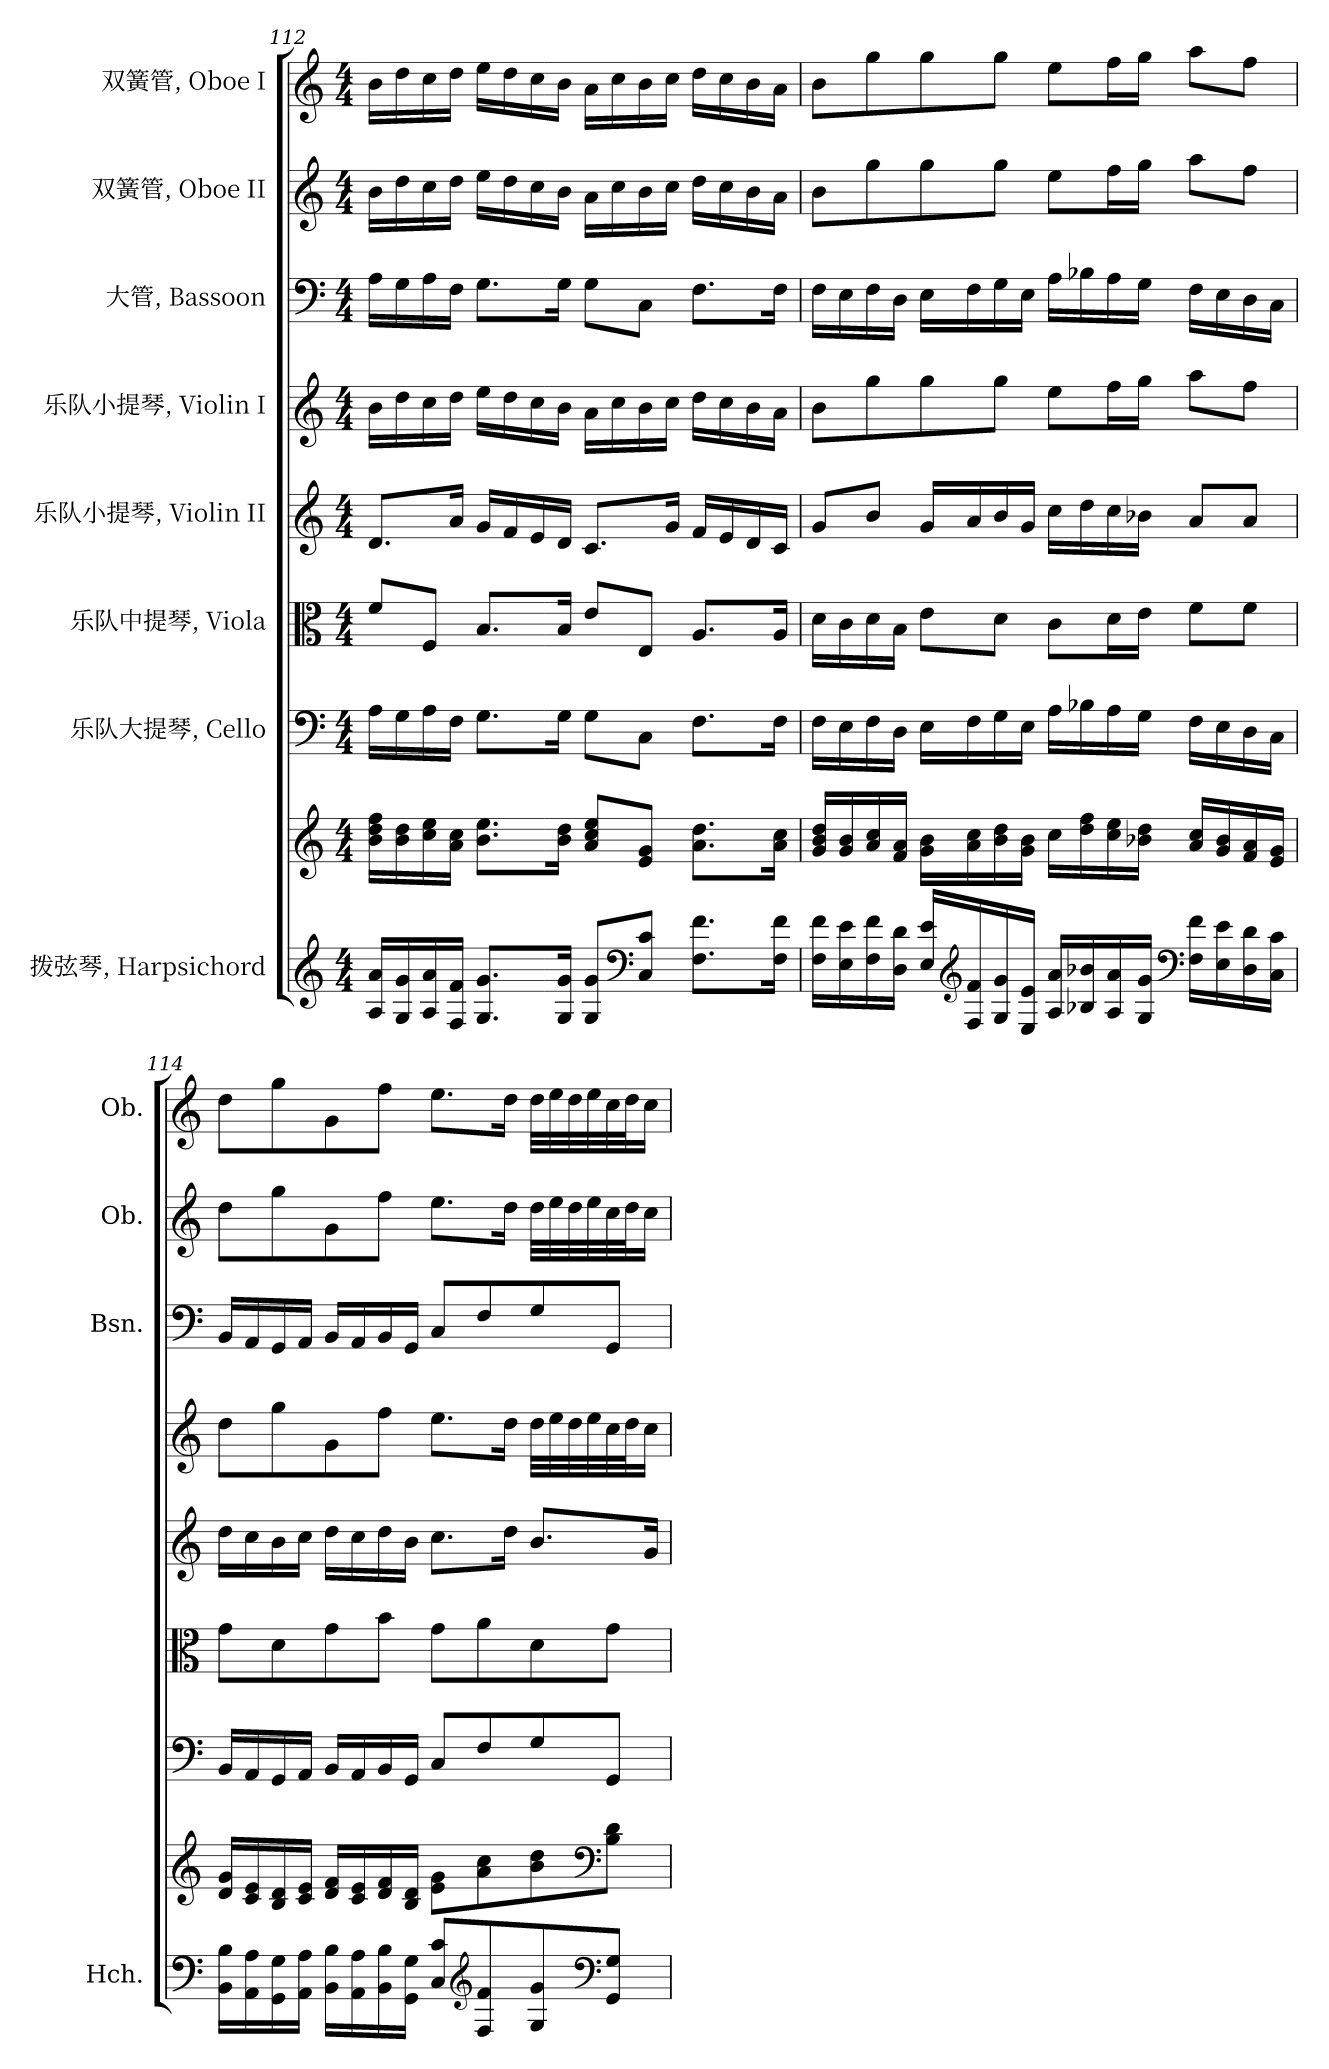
**kern	**kern	**kern	**kern	**kern	**kern	**kern	**kern	**kern
*part8	*part8	*part7	*part6	*part5	*part4	*part3	*part2	*part1
*staff9	*staff8	*staff7	*staff6	*staff5	*staff4	*staff3	*staff2	*staff1
*I"拨弦琴, Harpsichord	*	*I"乐队大提琴, Cello	*I"乐队中提琴, Viola	*I"乐队小提琴, Violin II	*I"乐队小提琴, Violin I	*I"大管, Bassoon	*I"双簧管, Oboe II	*I"双簧管, Oboe I
*I'Hch.	*	*	*	*	*	*I'Bsn.	*I'Ob.	*I'Ob.
!!LO:PB:g=z
*clefG2	*clefG2	*clefF4	*clefC3	*clefG2	*clefG2	*clefF4	*clefG2	*clefG2
*k[]	*k[]	*k[]	*k[]	*k[]	*k[]	*k[]	*k[]	*k[]
*M4/4	*M4/4	*M4/4	*M4/4	*M4/4	*M4/4	*M4/4	*M4/4	*M4/4
=112	=112	=112	=112	=112	=112	=112	=112	=112
16A/ 16a/LL	16b\ 16dd\ 16ff\LL	16A\LL	8f/L	8.d/L	16b\LL	16A\LL	16b\LL	16b\LL
16G/ 16g/	16b\ 16dd\	16G\	.	.	16dd\	16G\	16dd\	16dd\
16A/ 16a/	16cc\ 16ee\	16A\	8F/J	.	16cc\	16A\	16cc\	16cc\
16F/ 16f/JJ	16a\ 16cc\JJ	16F\JJ	.	16a/Jk	16dd\JJ	16F\JJ	16dd\JJ	16dd\JJ
8.G/ 8.g/L	8.b\ 8.ee\L	8.G\L	8.B/L	16g/LL	16ee\LL	8.G\L	16ee\LL	16ee\LL
.	.	.	.	16f/	16dd\	.	16dd\	16dd\
.	.	.	.	16e/	16cc\	.	16cc\	16cc\
16G/ 16g/Jk	16b\ 16dd\Jk	16G\Jk	16B/Jk	16d/JJ	16b\JJ	16G\Jk	16b\JJ	16b\JJ
8G/ 8g/L	8a/ 8cc/ 8ee/L	8G\L	8e/L	8.c/L	16a\LL	8G\L	16a\LL	16a\LL
.	.	.	.	.	16cc\	.	16cc\	16cc\
*clefF4	*	*	*	*	*	*	*	*
8C/ 8c/J	8e/ 8g/J	8C\J	8E/J	.	16b\	8C\J	16b\	16b\
.	.	.	.	16g/Jk	16cc\JJ	.	16cc\JJ	16cc\JJ
8.F\ 8.f\L	8.a\ 8.dd\L	8.F\L	8.A/L	16f/LL	16dd\LL	8.F\L	16dd\LL	16dd\LL
.	.	.	.	16e/	16cc\	.	16cc\	16cc\
.	.	.	.	16d/	16b\	.	16b\	16b\
16F\ 16f\Jk	16a\ 16cc\Jk	16F\Jk	16A/Jk	16c/JJ	16a\JJ	16F\Jk	16a\JJ	16a\JJ
!!LO:PB:g=z
=113	=113	=113	=113	=113	=113	=113	=113	=113
16F\ 16f\LL	16g/ 16b/ 16dd/LL	16F\LL	16d\LL	8g/L	8b\L	16F\LL	8b\L	8b\L
16E\ 16e\	16g/ 16b/	16E\	16c\	.	.	16E\	.	.
16F\ 16f\	16a/ 16cc/	16F\	16d\	8b/J	8gg\	16F\	8gg\	8gg\
16D\ 16d\JJ	16f/ 16a/JJ	16D\JJ	16B\JJ	.	.	16D\JJ	.	.
16E/ 16e/LL	16g\ 16b\LL	16E\LL	8e\L	16g/LL	8gg\	16E\LL	8gg\	8gg\
*clefG2	*	*	*	*	*	*	*	*
16F/ 16f/	16a\ 16cc\	16F\	.	16a/	.	16F\	.	.
16G/ 16g/	16b\ 16dd\	16G\	8d\J	16b/	8gg\J	16G\	8gg\J	8gg\J
16E/ 16e/JJ	16g\ 16b\JJ	16E\JJ	.	16g/JJ	.	16E\JJ	.	.
16A/ 16a/LL	16cc\LL	16A\LL	8c\L	16cc\LL	8ee\L	16A\LL	8ee\L	8ee\L
16B-X/ 16b-X/	16dd\ 16ff\	16B-X\	.	16dd\	.	16B-X\	.	.
16A/ 16a/	16cc\ 16ee\	16A\	16d\L	16cc\	16ff\L	16A\	16ff\L	16ff\L
16G/ 16g/JJ	16b-X\ 16dd\JJ	16G\JJ	16e\JJ	16b-X\JJ	16gg\JJ	16G\JJ	16gg\JJ	16gg\JJ
*clefF4	*	*	*	*	*	*	*	*
16F\ 16f\LL	16a/ 16cc/LL	16F\LL	8f\L	8a/L	8aa\L	16F\LL	8aa\L	8aa\L
16E\ 16e\	16g/ 16b-/	16E\	.	.	.	16E\	.	.
16D\ 16d\	16f/ 16a/	16D\	8f\J	8a/J	8ff\J	16D\	8ff\J	8ff\J
16C\ 16c\JJ	16e/ 16g/JJ	16C\JJ	.	.	.	16C\JJ	.	.
!!LO:PB:g=z
=114	=114	=114	=114	=114	=114	=114	=114	=114
16BB\ 16B\LL	16d/ 16g/LL	16BB/LL	8g\L	16dd\LL	8dd\L	16BB/LL	8dd\L	8dd\L
16AA\ 16A\	16c/ 16e/	16AA/	.	16cc\	.	16AA/	.	.
16GG\ 16G\	16B/ 16d/	16GG/	8d\	16b\	8gg\	16GG/	8gg\	8gg\
16AA\ 16A\JJ	16c/ 16e/JJ	16AA/JJ	.	16cc\JJ	.	16AA/JJ	.	.
16BB\ 16B\LL	16d/ 16f/LL	16BB/LL	8g\	16dd\LL	8g\	16BB/LL	8g\	8g\
16AA\ 16A\	16c/ 16e/	16AA/	.	16cc\	.	16AA/	.	.
16BB\ 16B\	16d/ 16f/	16BB/	8b\J	16dd\	8ff\J	16BB/	8ff\J	8ff\J
16GG\ 16G\JJ	16B/ 16d/JJ	16GG/JJ	.	16b\JJ	.	16GG/JJ	.	.
8C/ 8c/L	8e\ 8g\L	8C/L	8g\L	8.cc\L	8.ee\L	8C/L	8.ee\L	8.ee\L
*clefG2	*	*	*	*	*	*	*	*
8F/ 8f/	8a\ 8cc\	8F/	8a\	.	.	8F/	.	.
.	.	.	.	16dd\Jk	16dd\Jk	.	16dd\Jk	16dd\Jk
8G/ 8g/	8b\ 8dd\	8G/	8d\	8.b/L	32dd\LLL	8G/	32dd\LLL	32dd\LLL
.	.	.	.	.	32ee\	.	32ee\	32ee\
.	.	.	.	.	32dd\	.	32dd\	32dd\
.	.	.	.	.	32ee\	.	32ee\	32ee\
*clefF4	*clefF4	*	*	*	*	*	*	*
8GG/ 8G/J	8B\ 8d\J	8GG/J	8g\J	.	32cc\	8GG/J	32cc\	32cc\
.	.	.	.	.	32dd\J	.	32dd\J	32dd\J
.	.	.	.	16g/Jk	16cc\JJ	.	16cc\JJ	16cc\JJ
=	=	=	=	=	=	=	=	=
*-	*-	*-	*-	*-	*-	*-	*-	*-
